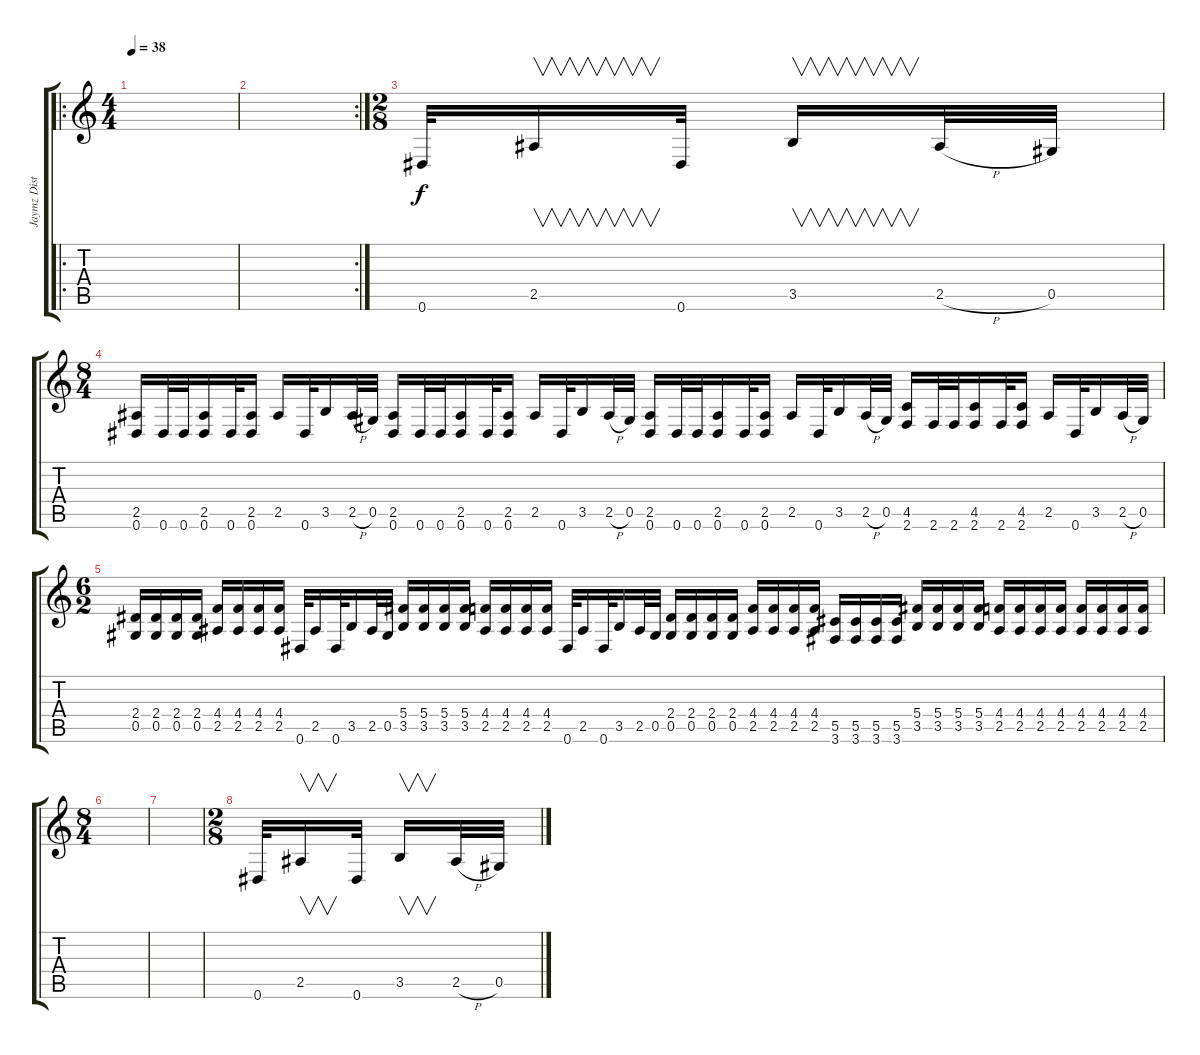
\track ("Jaymz Distortion" "Jaymz Dist") {instrument distortionguitar}
\staff {score tabs}
\tuning (Eb4 Bb3 Gb3 Db3 Ab2 Eb2) {hide}
\ro
\ts (4 4)
\tempo 38
\clef g2
\ks c
|
\rc 2
|
\ts (2 8)
0.6.32 2.5.16{v} 0.6.32 3.5.16{v} 2.5{h}.32 0.5.32 |
\ts (8 4)
(2.5 0.6).16 0.6.32 0.6.32 (2.5 0.6).16 0.6.32 (2.5 0.6).16 2.5.16 0.6.32 3.5.16 2.5{h}.32 0.5.32 (2.5 0.6).16 0.6.32 0.6.32 (2.5 0.6).16 0.6.32 (2.5 0.6).16 2.5.16 0.6.32 3.5.16 2.5{h}.32 0.5.32 (2.5 0.6).16 0.6.32 0.6.32 (2.5 0.6).16 0.6.32 (2.5 0.6).16 2.5.16 0.6.32 3.5.16 2.5{h}.32 0.5.32 (4.5 2.6).16 2.6.32 2.6.32 (4.5 2.6).16 2.6.32 (4.5 2.6).16 2.5.16 0.6.32 3.5.16 2.5{h}.32 0.5.32 |
\ts (6 2)
(2.4 0.5).16 (2.4 0.5).16 (2.4 0.5).16 (2.4 0.5).16 (4.4 2.5).16 (4.4 2.5).16 (4.4 2.5).16 (4.4 2.5).16 0.6.32 2.5.16 0.6.32 3.5.16 2.5.32 0.5.32 (5.4 3.5).16 (5.4 3.5).16 (5.4 3.5).16 (5.4 3.5).16 (4.4 2.5).16 (4.4 2.5).16 (4.4 2.5).16 (4.4 2.5).16 0.6.32 2.5.16 0.6.32 3.5.16 2.5.32 0.5.32 (2.4 0.5).16 (2.4 0.5).16 (2.4 0.5).16 (2.4 0.5).16 (4.4 2.5).16 (4.4 2.5).16 (4.4 2.5).16 (4.4 2.5).16 (5.5 3.6).16 (5.5 3.6).16 (5.5 3.6).16 (5.5 3.6).16 (5.4 3.5).16 (5.4 3.5).16 (5.4 3.5).16 (5.4 3.5).16 (4.4 2.5).16 (4.4 2.5).16 (4.4 2.5).16 (4.4 2.5).16 (4.4 2.5).16 (4.4 2.5).16 (4.4 2.5).16 (4.4 2.5).16 |
\ts (8 4)
|
|
\ts (2 8)
0.6.32 2.5.16{v} 0.6.32 3.5.16{v} 2.5{h}.32 0.5.32
